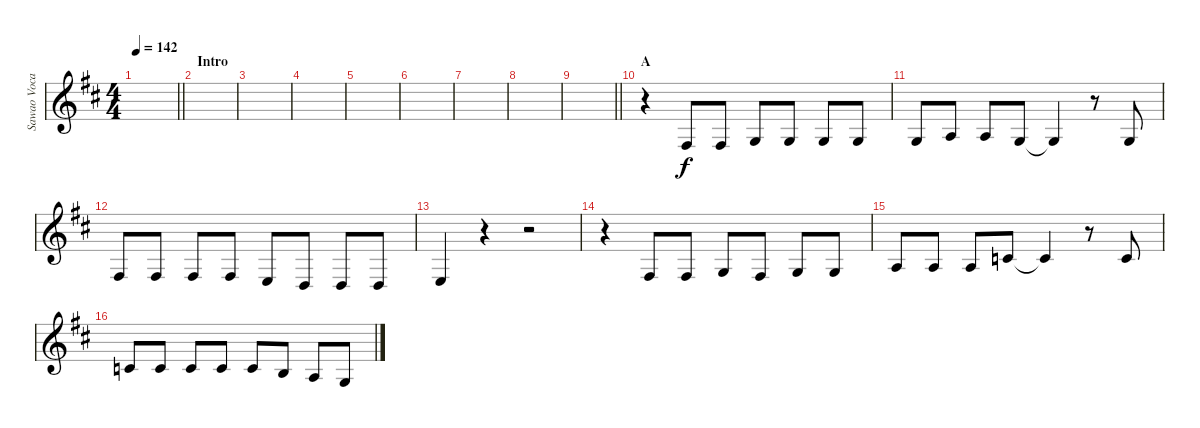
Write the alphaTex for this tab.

\track ("Sawao Vocal" "Sawao Voca") {instrument synthbrass1}
\staff {score}
\tuning (E4 B3 G3 D3 A2 E2) {hide}
\ts (4 4)
\tempo 142
\clef g2
\barLineRight lightlight
\ks d
|
\section ("" "Intro")
|
|
|
|
|
|
|
\barLineRight lightlight
|
\section ("" "A")
r.4 4.4.8 4.4.8 0.3.8 0.3.8 0.3.8 0.3.8 |
0.3.8 2.3.8 2.3.8 0.3.8 0.3{t}.4 r.8 0.3.8 |
4.4.8 4.4.8 4.4.8 4.4.8 2.4.8 0.4.8 0.4.8 0.4.8 |
2.4.4 r.4 r.2 |
r.4 4.4.8 4.4.8 0.3.8 4.4.8 0.3.8 0.3.8 |
2.3.8 2.3.8 2.3.8 1.2.8 1.2{t}.4 r.8 1.2.8 |
1.2.8 1.2.8 1.2.8 1.2.8 1.2.8 0.2.8 2.3.8 0.3.8
